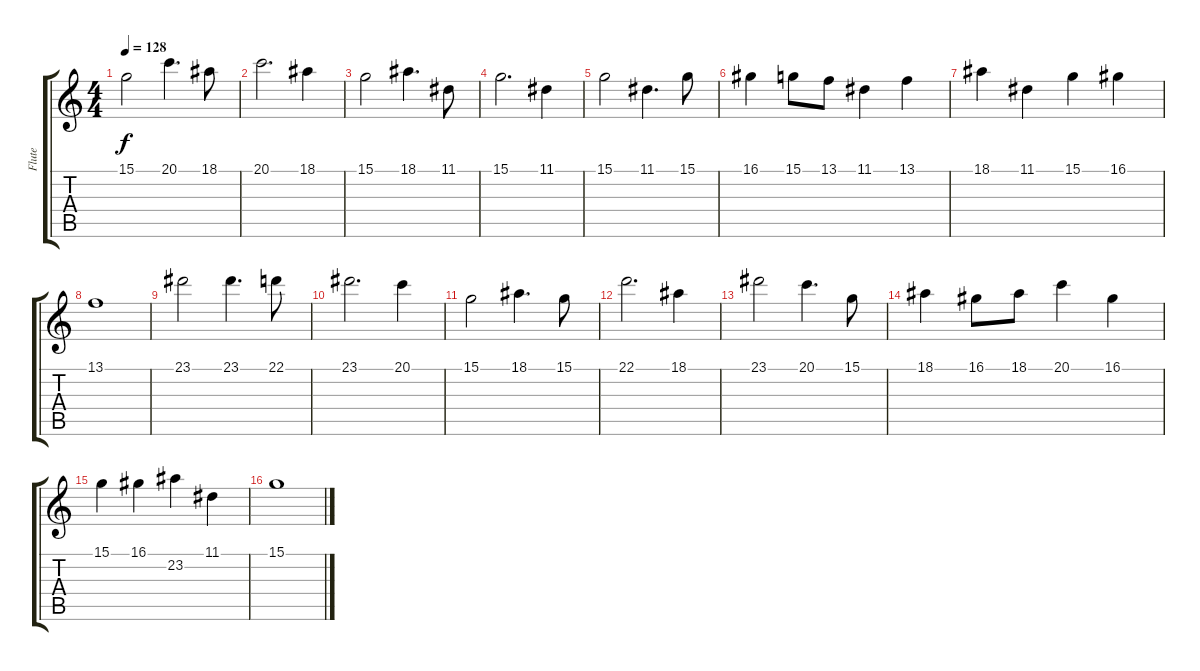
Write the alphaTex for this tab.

\track ("Flute" "Flute") {instrument piccolo}
\staff {score tabs}
\tuning (E4 B3 G3 D3 A2 E2) {hide}
\ts (4 4)
\tempo 128
\clef g2
\ks c
15.1.2{dy f volume 7} 20.1.4{d} 18.1.8 |
20.1.2{d} 18.1.4 |
15.1.2 18.1.4{d} 11.1.8 |
15.1.2{d} 11.1.4 |
15.1.2 11.1.4{d} 15.1.8 |
16.1.4 15.1.8 13.1.8 11.1.4 13.1.4 |
18.1.4 11.1.4 15.1.4 16.1.4 |
13.1.1 |
23.1.2{volume 7} 23.1.4{d} 22.1.8 |
23.1.2{d} 20.1.4 |
15.1.2 18.1.4{d} 15.1.8 |
22.1.2{d} 18.1.4 |
23.1.2 20.1.4{d} 15.1.8 |
18.1.4 16.1.8 18.1.8 20.1.4 16.1.4 |
15.1.4 16.1.4 23.2.4 11.1.4 |
15.1.1
